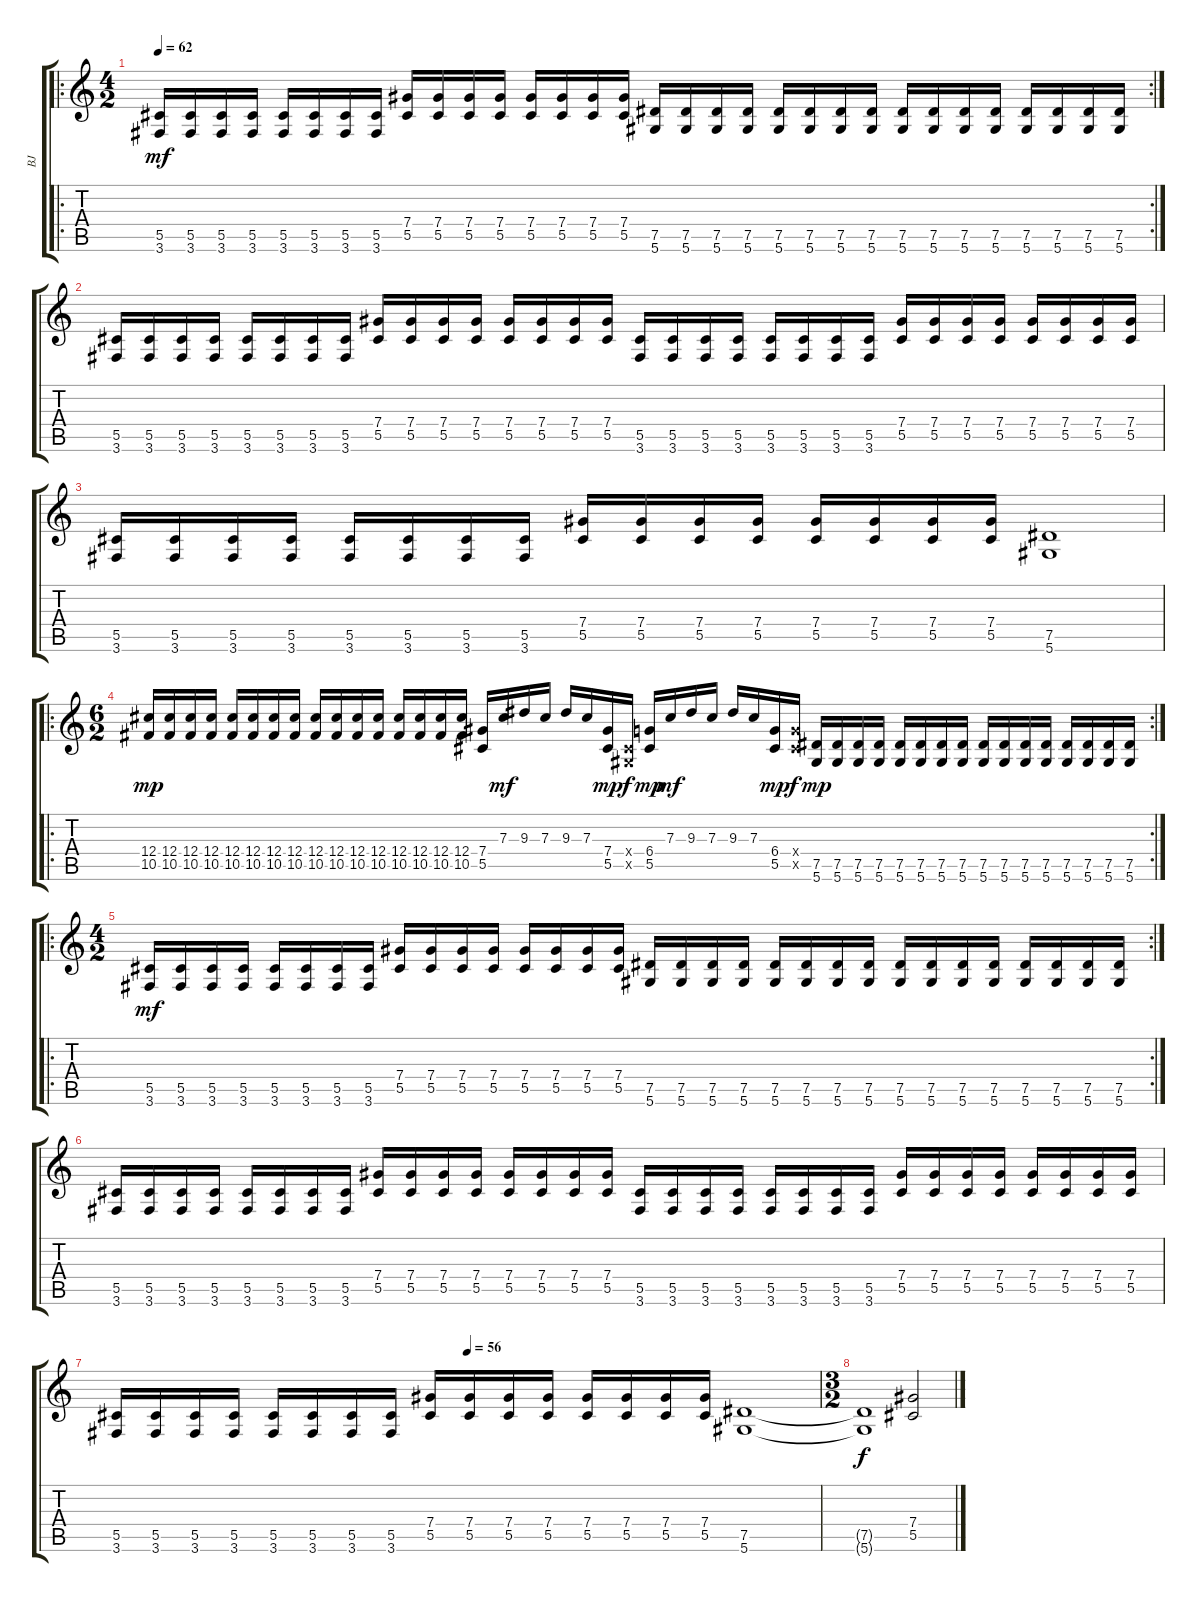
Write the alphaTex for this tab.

\track ("BJ" "BJ") {instrument overdrivenguitar}
\staff {score tabs}
\tuning (Eb4 Bb3 Gb3 Db3 Ab2 Eb2) {hide}
\ro
\rc 2
\ts (4 2)
\tempo 62
\clef g2
\ks c
(5.5 3.6).16{dy mf} (5.5 3.6).16 (5.5 3.6).16 (5.5 3.6).16 (5.5 3.6).16 (5.5 3.6).16 (5.5 3.6).16 (5.5 3.6).16 (7.4 5.5).16 (7.4 5.5).16 (7.4 5.5).16 (7.4 5.5).16 (7.4 5.5).16 (7.4 5.5).16 (7.4 5.5).16 (7.4 5.5).16 (7.5 5.6).16 (7.5 5.6).16 (7.5 5.6).16 (7.5 5.6).16 (7.5 5.6).16 (7.5 5.6).16 (7.5 5.6).16 (7.5 5.6).16 (7.5 5.6).16 (7.5 5.6).16 (7.5 5.6).16 (7.5 5.6).16 (7.5 5.6).16 (7.5 5.6).16 (7.5 5.6).16 (7.5 5.6).16 |
(5.5 3.6).16 (5.5 3.6).16 (5.5 3.6).16 (5.5 3.6).16 (5.5 3.6).16 (5.5 3.6).16 (5.5 3.6).16 (5.5 3.6).16 (7.4 5.5).16 (7.4 5.5).16 (7.4 5.5).16 (7.4 5.5).16 (7.4 5.5).16 (7.4 5.5).16 (7.4 5.5).16 (7.4 5.5).16 (5.5 3.6).16 (5.5 3.6).16 (5.5 3.6).16 (5.5 3.6).16 (5.5 3.6).16 (5.5 3.6).16 (5.5 3.6).16 (5.5 3.6).16 (7.4 5.5).16 (7.4 5.5).16 (7.4 5.5).16 (7.4 5.5).16 (7.4 5.5).16 (7.4 5.5).16 (7.4 5.5).16 (7.4 5.5).16 |
(5.5 3.6).16 (5.5 3.6).16 (5.5 3.6).16 (5.5 3.6).16 (5.5 3.6).16 (5.5 3.6).16 (5.5 3.6).16 (5.5 3.6).16 (7.4 5.5).16 (7.4 5.5).16 (7.4 5.5).16 (7.4 5.5).16 (7.4 5.5).16 (7.4 5.5).16 (7.4 5.5).16 (7.4 5.5).16 (7.5 5.6).1 |
\ro
\rc 2
\ts (6 2)
(12.4 10.5).16{dy mp} (12.4 10.5).16 (12.4 10.5).16 (12.4 10.5).16 (12.4 10.5).16 (12.4 10.5).16 (12.4 10.5).16 (12.4 10.5).16 (12.4 10.5).16 (12.4 10.5).16 (12.4 10.5).16 (12.4 10.5).16 (12.4 10.5).16 (12.4 10.5).16 (12.4 10.5).16 (12.4 10.5).16 (7.4 5.5).16 7.3.16{dy mf} 9.3.16 7.3.16 9.3.16 7.3.16 (7.4 5.5).16{dy mp} (0.4{x} 0.5{x}).16{dy f} (6.4 5.5).16{dy mp} 7.3.16{dy mf} 9.3.16 7.3.16 9.3.16 7.3.16 (6.4 5.5).16{dy mp} (6.4{x} 5.5{x}).16{dy f} (7.5 5.6).16{dy mp} (7.5 5.6).16 (7.5 5.6).16 (7.5 5.6).16 (7.5 5.6).16 (7.5 5.6).16 (7.5 5.6).16 (7.5 5.6).16 (7.5 5.6).16 (7.5 5.6).16 (7.5 5.6).16 (7.5 5.6).16 (7.5 5.6).16 (7.5 5.6).16 (7.5 5.6).16 (7.5 5.6).16 |
\ro
\rc 2
\ts (4 2)
(5.5 3.6).16{dy mf} (5.5 3.6).16 (5.5 3.6).16 (5.5 3.6).16 (5.5 3.6).16 (5.5 3.6).16 (5.5 3.6).16 (5.5 3.6).16 (7.4 5.5).16 (7.4 5.5).16 (7.4 5.5).16 (7.4 5.5).16 (7.4 5.5).16 (7.4 5.5).16 (7.4 5.5).16 (7.4 5.5).16 (7.5 5.6).16 (7.5 5.6).16 (7.5 5.6).16 (7.5 5.6).16 (7.5 5.6).16 (7.5 5.6).16 (7.5 5.6).16 (7.5 5.6).16 (7.5 5.6).16 (7.5 5.6).16 (7.5 5.6).16 (7.5 5.6).16 (7.5 5.6).16 (7.5 5.6).16 (7.5 5.6).16 (7.5 5.6).16 |
(5.5 3.6).16 (5.5 3.6).16 (5.5 3.6).16 (5.5 3.6).16 (5.5 3.6).16 (5.5 3.6).16 (5.5 3.6).16 (5.5 3.6).16 (7.4 5.5).16 (7.4 5.5).16 (7.4 5.5).16 (7.4 5.5).16 (7.4 5.5).16 (7.4 5.5).16 (7.4 5.5).16 (7.4 5.5).16 (5.5 3.6).16 (5.5 3.6).16 (5.5 3.6).16 (5.5 3.6).16 (5.5 3.6).16 (5.5 3.6).16 (5.5 3.6).16 (5.5 3.6).16 (7.4 5.5).16 (7.4 5.5).16 (7.4 5.5).16 (7.4 5.5).16 (7.4 5.5).16 (7.4 5.5).16 (7.4 5.5).16 (7.4 5.5).16 |
\tempo (56 0.5)
(5.5 3.6).16 (5.5 3.6).16 (5.5 3.6).16 (5.5 3.6).16 (5.5 3.6).16 (5.5 3.6).16 (5.5 3.6).16 (5.5 3.6).16 (7.4 5.5).16 (7.4 5.5).16 (7.4 5.5).16 (7.4 5.5).16 (7.4 5.5).16 (7.4 5.5).16 (7.4 5.5).16 (7.4 5.5).16 (7.5 5.6).1{volume 0} |
\ts (3 2)
(7.5{t} 5.6{t}).1{dy f} (7.4 5.5).2{volume 15}
